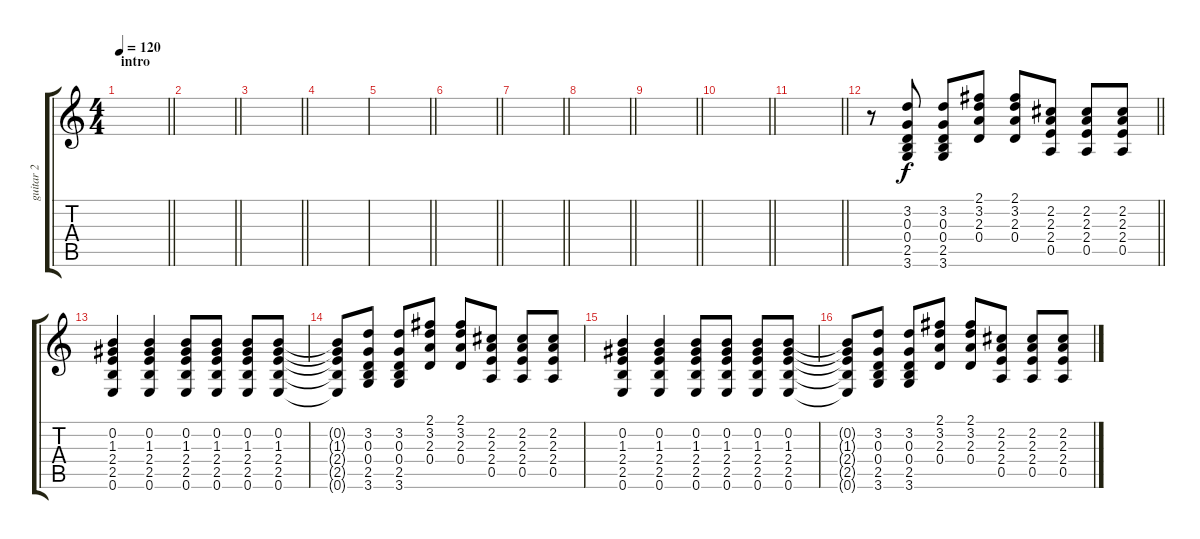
\track ("guitar 2" "guitar 2") {instrument overdrivenguitar}
\staff {score tabs}
\tuning (E4 B3 G3 D3 A2 E2) {hide}
\ts (4 4)
\section ("" "intro")
\tempo 120
\clef g2
\barLineRight lightlight
\ks c
|
\barLineRight lightlight
|
\barLineRight lightlight
|
|
\barLineRight lightlight
|
\barLineRight lightlight
|
\barLineRight lightlight
|
\barLineRight lightlight
|
\barLineRight lightlight
|
\barLineRight lightlight
|
\barLineRight lightlight
|
\barLineRight lightlight
r.8 (3.2 0.3 0.4 2.5 3.6).8 (3.2 0.3 0.4 2.5 3.6).8 (2.1 3.2 2.3 0.4).8 (2.1 3.2 2.3 0.4).8 (2.2 2.3 2.4 0.5).8 (2.2 2.3 2.4 0.5).8 (2.2 2.3 2.4 0.5).8 |
(0.2 1.3 2.4 2.5 0.6).4 (0.2 1.3 2.4 2.5 0.6).4 (0.2 1.3 2.4 2.5 0.6).8 (0.2 1.3 2.4 2.5 0.6).8 (0.2 1.3 2.4 2.5 0.6).8 (0.2 1.3 2.4 2.5 0.6).8 |
(0.2{t} 1.3{t} 2.4{t} 2.5{t} 0.6{t}).8 (3.2 0.3 0.4 2.5 3.6).8 (3.2 0.3 0.4 2.5 3.6).8 (2.1 3.2 2.3 0.4).8 (2.1 3.2 2.3 0.4).8 (2.2 2.3 2.4 0.5).8 (2.2 2.3 2.4 0.5).8 (2.2 2.3 2.4 0.5).8 |
(0.2 1.3 2.4 2.5 0.6).4 (0.2 1.3 2.4 2.5 0.6).4 (0.2 1.3 2.4 2.5 0.6).8 (0.2 1.3 2.4 2.5 0.6).8 (0.2 1.3 2.4 2.5 0.6).8 (0.2 1.3 2.4 2.5 0.6).8 |
(0.2{t} 1.3{t} 2.4{t} 2.5{t} 0.6{t}).8 (3.2 0.3 0.4 2.5 3.6).8 (3.2 0.3 0.4 2.5 3.6).8 (2.1 3.2 2.3 0.4).8 (2.1 3.2 2.3 0.4).8 (2.2 2.3 2.4 0.5).8 (2.2 2.3 2.4 0.5).8 (2.2 2.3 2.4 0.5).8
